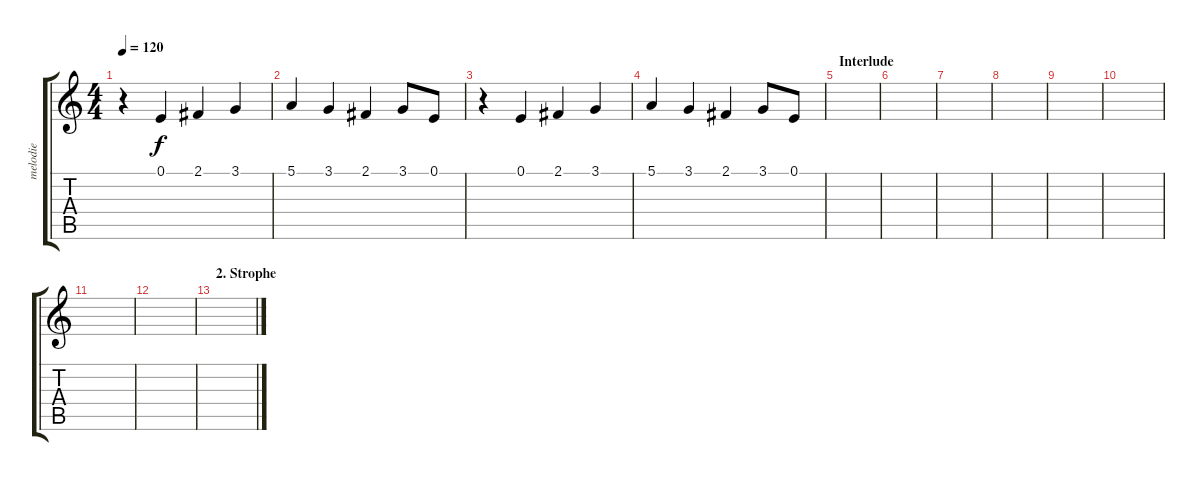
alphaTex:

\track ("melodie" "melodie") {instrument lead6voice}
\staff {score tabs}
\tuning (E4 B3 G3 D3 A2 E2) {hide}
\ts (4 4)
\tempo 120
\clef g2
\ks c
r.4{dy f} 0.1.4 2.1.4 3.1.4 |
5.1.4 3.1.4 2.1.4 3.1.8 0.1.8 |
r.4 0.1.4 2.1.4 3.1.4 |
5.1.4 3.1.4 2.1.4 3.1.8 0.1.8 |
\section ("" "Interlude")
|
|
|
|
|
|
|
|
\section ("" "2. Strophe")
